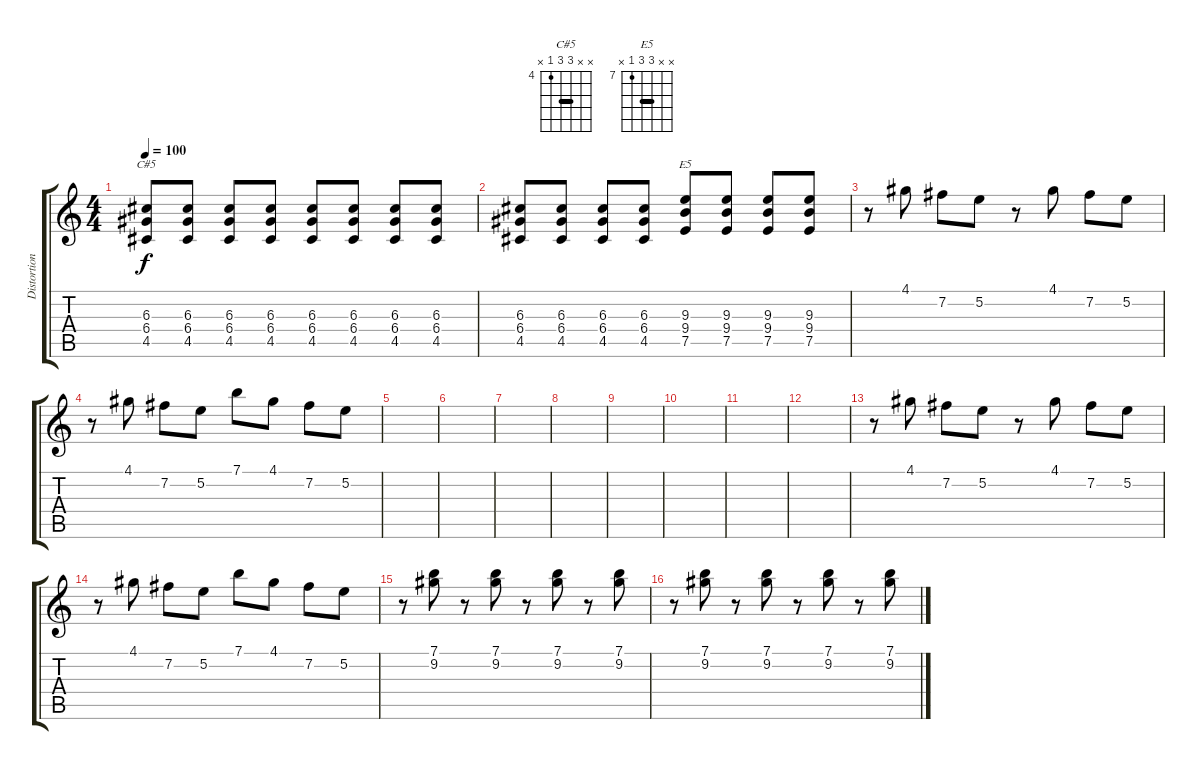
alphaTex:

\track ("Distortion Guitar" "Distortion") {instrument distortionguitar}
\staff {score tabs}
\tuning (E4 B3 G3 D3 A2 E2) {hide}
\chord ("C#5" x x 6 6 4 x) {firstfret 4 barre 6}
\chord ("E5" x x 9 9 7 x) {firstfret 7 barre 9}
\ts (4 4)
\tempo 100
\clef g2
\ks c
(6.3 6.4 4.5).8{ch "C#5" dy f} (6.3 6.4 4.5).8 (6.3 6.4 4.5).8 (6.3 6.4 4.5).8 (6.3 6.4 4.5).8 (6.3 6.4 4.5).8 (6.3 6.4 4.5).8 (6.3 6.4 4.5).8 |
(6.3 6.4 4.5).8 (6.3 6.4 4.5).8 (6.3 6.4 4.5).8 (6.3 6.4 4.5).8 (9.3 9.4 7.5).8{ch "E5"} (9.3 9.4 7.5).8 (9.3 9.4 7.5).8 (9.3 9.4 7.5).8 |
r.8 4.1.8 7.2.8 5.2.8 r.8 4.1.8 7.2.8 5.2.8 |
r.8 4.1.8 7.2.8 5.2.8 7.1.8 4.1.8 7.2.8 5.2.8 |
|
|
|
|
|
|
|
|
r.8 4.1.8 7.2.8 5.2.8 r.8 4.1.8 7.2.8 5.2.8 |
r.8 4.1.8 7.2.8 5.2.8 7.1.8 4.1.8 7.2.8 5.2.8 |
r.8 (7.1 9.2).8 r.8 (7.1 9.2).8 r.8 (7.1 9.2).8 r.8 (7.1 9.2).8 |
r.8 (7.1 9.2).8 r.8 (7.1 9.2).8 r.8 (7.1 9.2).8 r.8 (7.1 9.2).8
